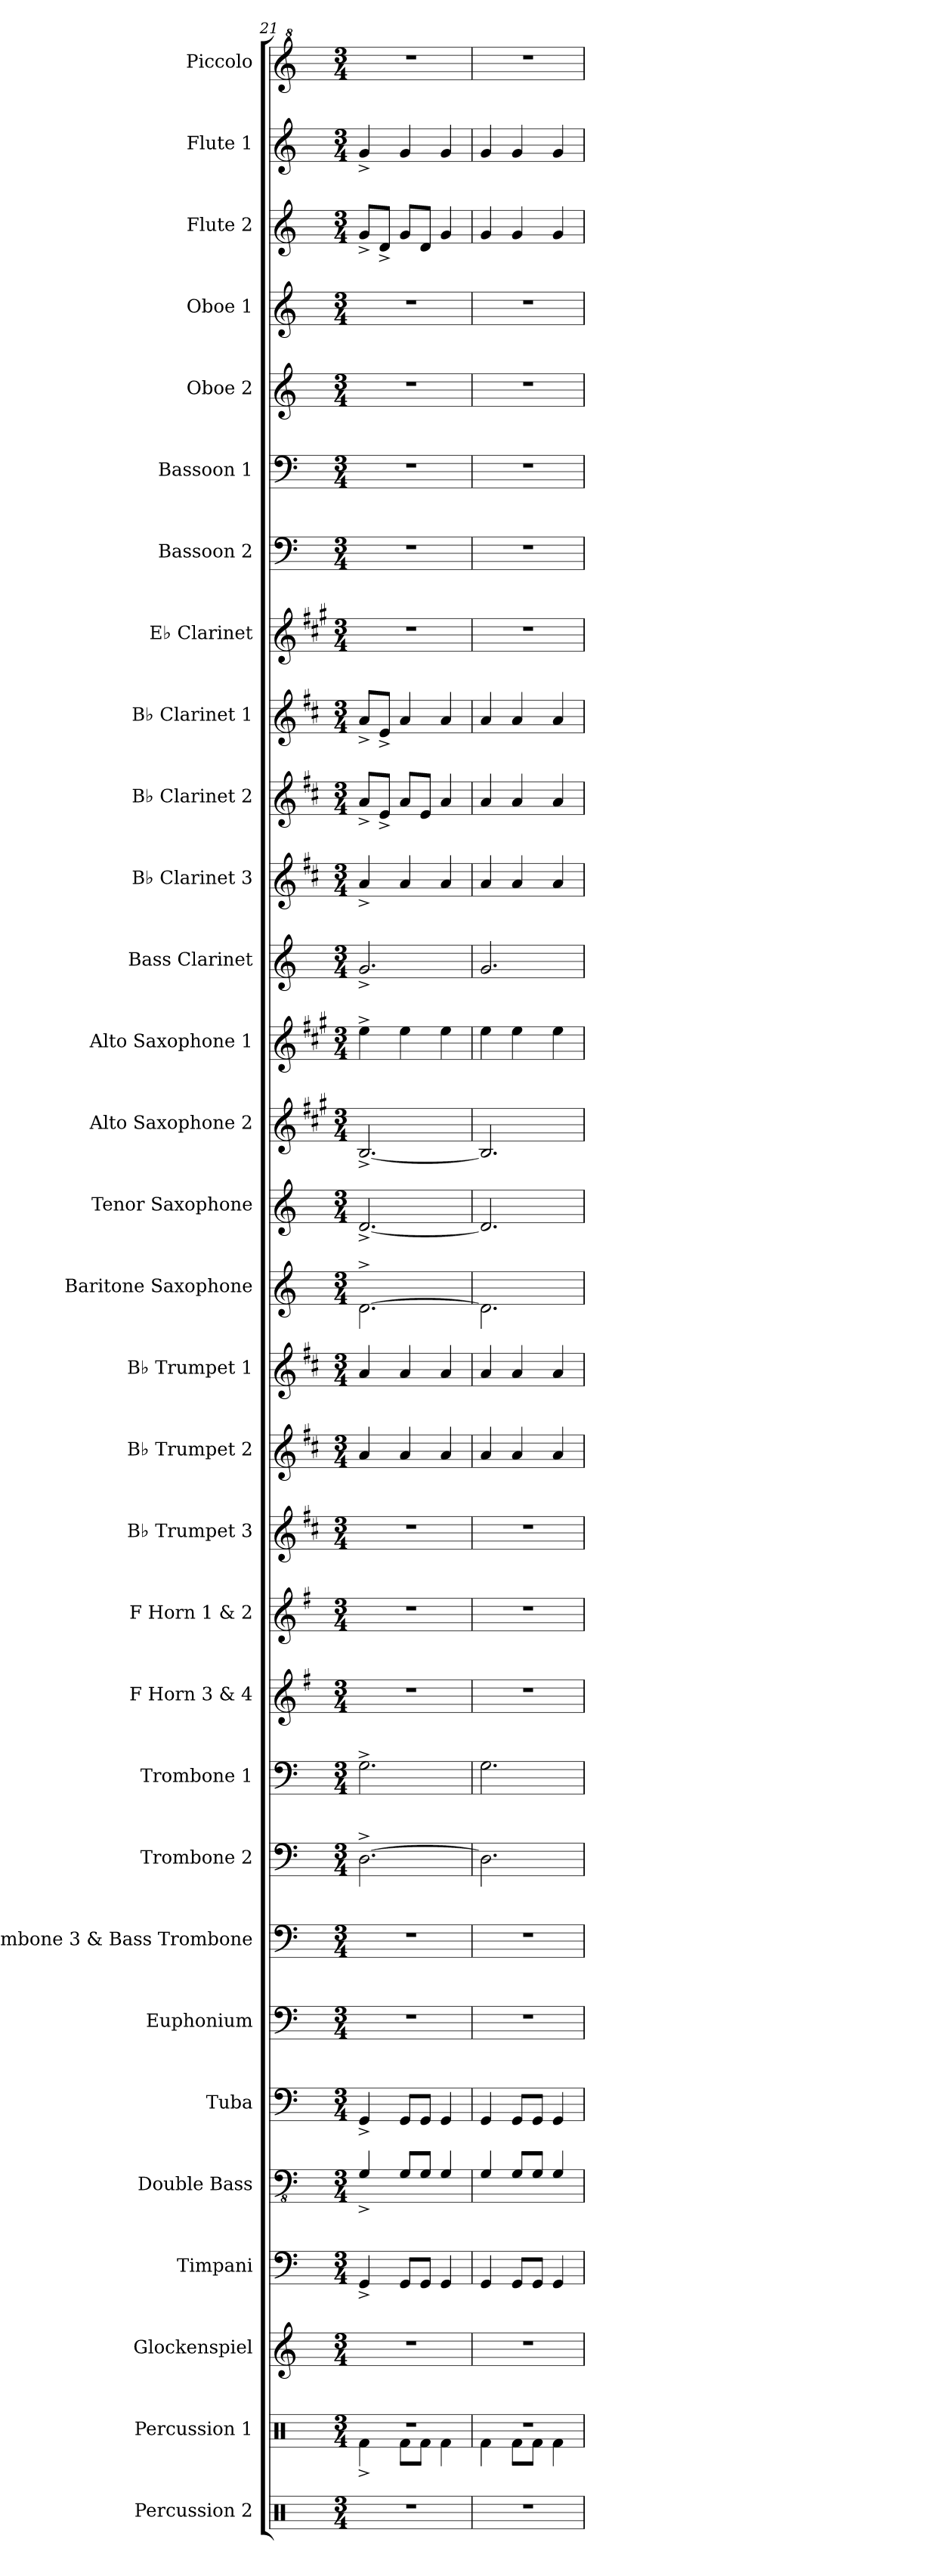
**kern	**kern	**kern	**kern	**kern	**kern	**kern	**kern	**kern	**kern	**kern	**kern	**kern	**kern	**kern	**kern	**kern	**kern	**kern	**kern	**kern	**kern	**kern	**kern	**kern	**kern	**kern	**kern	**kern	**kern	**kern
*part31	*part30	*part29	*part28	*part27	*part26	*part25	*part24	*part23	*part22	*part21	*part20	*part19	*part18	*part17	*part16	*part15	*part14	*part13	*part12	*part11	*part10	*part9	*part8	*part7	*part6	*part5	*part4	*part3	*part2	*part1
*staff31	*staff30	*staff29	*staff28	*staff27	*staff26	*staff25	*staff24	*staff23	*staff22	*staff21	*staff20	*staff19	*staff18	*staff17	*staff16	*staff15	*staff14	*staff13	*staff12	*staff11	*staff10	*staff9	*staff8	*staff7	*staff6	*staff5	*staff4	*staff3	*staff2	*staff1
*I"Percussion 2	*I"Percussion 1	*I"Glockenspiel	*I"Timpani	*I"Double Bass	*I"Tuba	*I"Euphonium	*I"Trombone 3 &amp; Bass Trombone	*I"Trombone 2	*I"Trombone 1	*I"F Horn 3 &amp; 4	*I"F Horn 1 &amp; 2	*I"B♭ Trumpet 3	*I"B♭ Trumpet 2	*I"B♭ Trumpet 1	*I"Baritone Saxophone	*I"Tenor Saxophone	*I"Alto Saxophone 2	*I"Alto Saxophone 1	*I"Bass Clarinet	*I"B♭ Clarinet 3	*I"B♭ Clarinet 2	*I"B♭ Clarinet 1	*I"E♭ Clarinet	*I"Bassoon 2	*I"Bassoon 1	*I"Oboe 2	*I"Oboe 1	*I"Flute 2	*I"Flute 1	*I"Piccolo
*I'Perc. 2	*I'Perc. 1	*I'Glk.	*I'Timp.	*I'Db.	*I'Tba.	*I'Euph.	*I'Tbn. 3 B. Tbn.	*I'Tbn. 2	*I'Tbn. 1	*I'F Hn. 3 4	*I'F Hn. 1 2	*I'B♭ Tpt. 3	*I'B♭ Tpt. 2	*I'B♭ Tpt. 1	*I'Bar. Sax.	*I'T. Sax.	*I'A. Sax. 2	*I'A. Sax. 1	*I'B. Cl.	*I'B♭ Cl. 3	*I'B♭ Cl. 2	*I'B♭ Cl. 1	*I'E♭ Cl.	*I'Bsn. 2	*I'Bsn. 1	*I'Ob. 2	*I'Ob. 1	*I'Fl. 2	*I'Fl. 1	*I'Picc.
*clefX	*clefX	*clefG2	*clefF4	*clefFv4	*clefF4	*clefF4	*clefF4	*clefF4	*clefF4	*clefG2	*clefG2	*clefG2	*clefG2	*clefG2	*clefG2	*clefG2	*clefG2	*clefG2	*clefG2	*clefG2	*clefG2	*clefG2	*clefG2	*clefF4	*clefF4	*clefG2	*clefG2	*clefG2	*clefG2	*clefG^2
*	*	*ITrd-14c-24	*	*ITrd7c12	*	*	*	*	*	*ITrd4c7	*ITrd4c7	*ITrd1c2	*ITrd1c2	*ITrd1c2	*ITrd12c21	*ITrd8c14	*ITrd5c9	*ITrd5c9	*ITrd8c14	*ITrd1c2	*ITrd1c2	*ITrd1c2	*ITrd-2c-3	*	*	*	*	*	*	*ITrd-7c-12
*k[]	*k[]	*k[]	*k[]	*k[]	*k[]	*k[]	*k[]	*k[]	*k[]	*k[]	*k[]	*k[]	*k[]	*k[]	*k[]	*k[]	*k[]	*k[]	*k[]	*k[]	*k[]	*k[]	*k[]	*k[]	*k[]	*k[]	*k[]	*k[]	*k[]	*k[]
*M3/4	*M3/4	*M3/4	*M3/4	*M3/4	*M3/4	*M3/4	*M3/4	*M3/4	*M3/4	*M3/4	*M3/4	*M3/4	*M3/4	*M3/4	*M3/4	*M3/4	*M3/4	*M3/4	*M3/4	*M3/4	*M3/4	*M3/4	*M3/4	*M3/4	*M3/4	*M3/4	*M3/4	*M3/4	*M3/4	*M3/4
=21	=21	=21	=21	=21	=21	=21	=21	=21	=21	=21	=21	=21	=21	=21	=21	=21	=21	=21	=21	=21	=21	=21	=21	=21	=21	=21	=21	=21	=21	=21
*	*^	*	*	*	*	*	*	*	*	*	*	*	*	*	*	*	*	*	*	*	*	*	*	*	*	*	*	*	*	*
2.r	2.r	4Rf^\	2.r	4GG^/	4GGG^/	4GG^/	2.r	2.r	[2.D^\	2.G^\	2.r	2.r	2.r	4g/	4g/	[2.D^\	[2.D^/	[2.D^/	4g^\	2.G^/	4g^/	8g^/L	8g^/L	2.r	2.r	2.r	2.r	2.r	8g^/L	4g^/	2.r
.	.	.	.	.	.	.	.	.	.	.	.	.	.	.	.	.	.	.	.	.	.	8d^/J	8d^/J	.	.	.	.	.	8d^/J	.	.
.	.	8Rf\L	.	8GG/L	8GGG/L	8GG/L	.	.	.	.	.	.	.	4g/	4g/	.	.	.	4g\	.	4g/	8g/L	4g/	.	.	.	.	.	8g/L	4g/	.
.	.	8Rf\J	.	8GG/J	8GGG/J	8GG/J	.	.	.	.	.	.	.	.	.	.	.	.	.	.	.	8d/J	.	.	.	.	.	.	8d/J	.	.
.	.	4Rf\	.	4GG/	4GGG/	4GG/	.	.	.	.	.	.	.	4g/	4g/	.	.	.	4g\	.	4g/	4g/	4g/	.	.	.	.	.	4g/	4g/	.
=22	=22	=22	=22	=22	=22	=22	=22	=22	=22	=22	=22	=22	=22	=22	=22	=22	=22	=22	=22	=22	=22	=22	=22	=22	=22	=22	=22	=22	=22	=22	=22
2.r	2.r	4Rf\	2.r	4GG/	4GGG/	4GG/	2.r	2.r	2.D\]	2.G\	2.r	2.r	2.r	4g/	4g/	2.D\]	2.D/]	2.D/]	4g\	2.G/	4g/	4g/	4g/	2.r	2.r	2.r	2.r	2.r	4g/	4g/	2.r
.	.	8Rf\L	.	8GG/L	8GGG/L	8GG/L	.	.	.	.	.	.	.	4g/	4g/	.	.	.	4g\	.	4g/	4g/	4g/	.	.	.	.	.	4g/	4g/	.
.	.	8Rf\J	.	8GG/J	8GGG/J	8GG/J	.	.	.	.	.	.	.	.	.	.	.	.	.	.	.	.	.	.	.	.	.	.	.	.	.
.	.	4Rf\	.	4GG/	4GGG/	4GG/	.	.	.	.	.	.	.	4g/	4g/	.	.	.	4g\	.	4g/	4g/	4g/	.	.	.	.	.	4g/	4g/	.
*	*v	*v	*	*	*	*	*	*	*	*	*	*	*	*	*	*	*	*	*	*	*	*	*	*	*	*	*	*	*	*	*
=	=	=	=	=	=	=	=	=	=	=	=	=	=	=	=	=	=	=	=	=	=	=	=	=	=	=	=	=	=	=
*-	*-	*-	*-	*-	*-	*-	*-	*-	*-	*-	*-	*-	*-	*-	*-	*-	*-	*-	*-	*-	*-	*-	*-	*-	*-	*-	*-	*-	*-	*-
